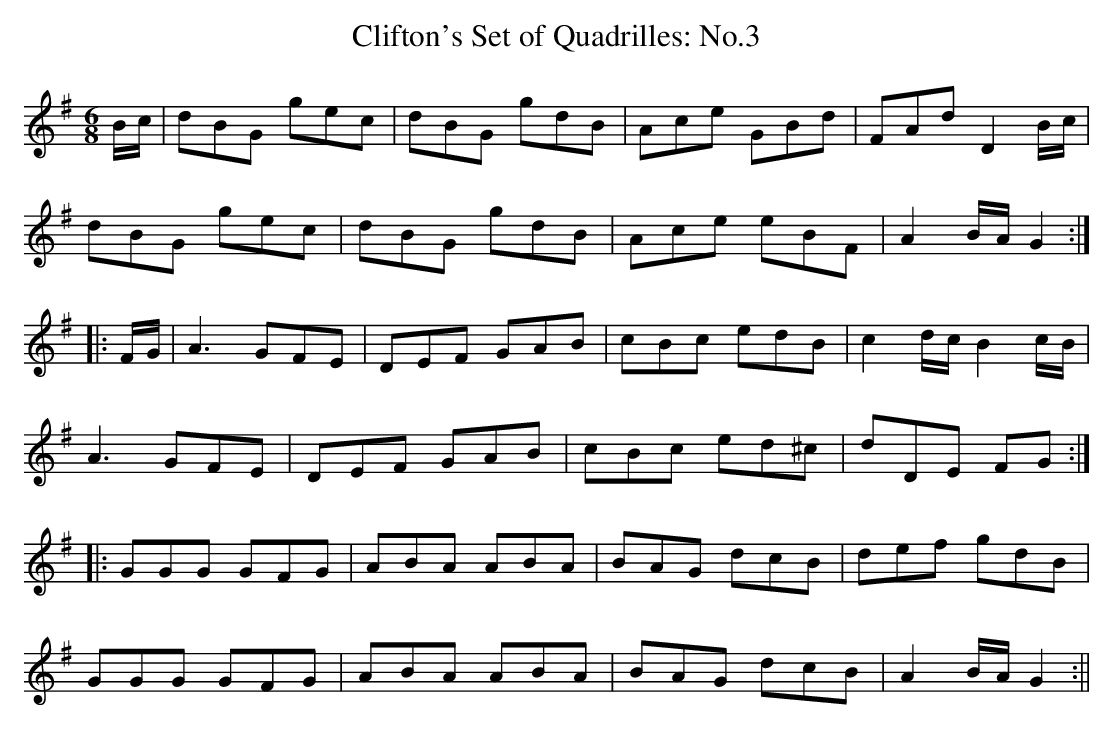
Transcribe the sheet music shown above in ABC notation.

X:1
T:Clifton's Set of Quadrilles: No.3
M:6/8
L:1/8
K:GMaj
B/c/|dBG gec|dBG gdB|Ace GBd|FAd D2 B/c/|
dBG gec|dBG gdB|Ace eBF|A2 B/A/ G2:||:
F/G/|A3 GFE|DEF GAB|cBc edB|c2 d/c/ B2 c/B/|
A3 GFE|DEF GAB|cBc ed^c|dDE FG :||:
GGG GFG|ABA ABA|BAG dcB|def gdB|
GGG GFG|ABA ABA|BAG dcB|A2 B/A/ G2:||
